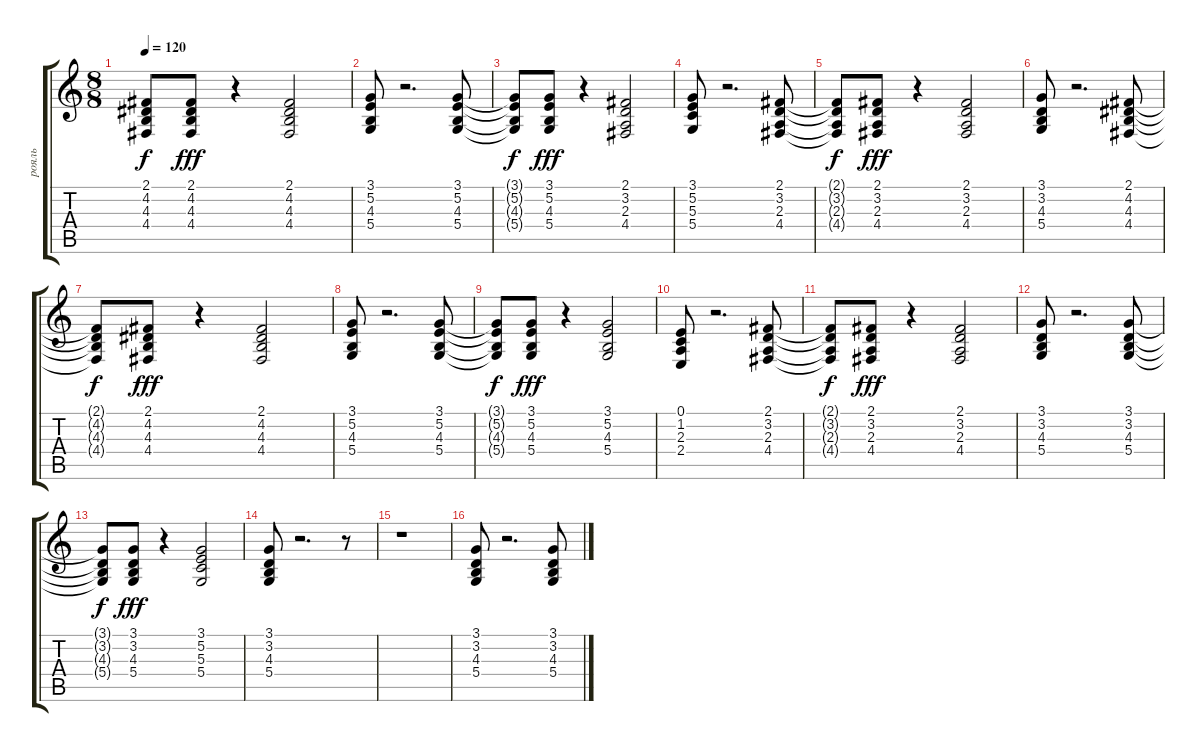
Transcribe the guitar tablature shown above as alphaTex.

\track ("рояль" "рояль") {instrument brightacousticpiano}
\staff {score tabs}
\tuning (E4 B3 G3 D3 A2 E2) {hide}
\ts (8 8)
\tempo 120
\clef g2
\ks c
(2.1{t} 4.2{t} 4.3{t} 4.4{t}).8{dy f} (2.1 4.2 4.3 4.4).8{dy fff} r.4 (2.1 4.2 4.3 4.4).2 |
(3.1 5.2 4.3 5.4).8 r.2{d} (3.1 5.2 4.3 5.4).8 |
(3.1{t} 5.2{t} 4.3{t} 5.4{t}).8{dy f} (3.1 5.2 4.3 5.4).8{dy fff} r.4 (2.1 3.2 2.3 4.4).2 |
(3.1 5.2 5.3 5.4).8 r.2{d} (2.1 3.2 2.3 4.4).8 |
(2.1{t} 3.2{t} 2.3{t} 4.4{t}).8{dy f} (2.1 3.2 2.3 4.4).8{dy fff} r.4 (2.1 3.2 2.3 4.4).2 |
(3.1 3.2 4.3 5.4).8 r.2{d} (2.1 4.2 4.3 4.4).8 |
(2.1{t} 4.2{t} 4.3{t} 4.4{t}).8{dy f} (2.1 4.2 4.3 4.4).8{dy fff} r.4 (2.1 4.2 4.3 4.4).2 |
(3.1 5.2 4.3 5.4).8 r.2{d} (3.1 5.2 4.3 5.4).8 |
(3.1{t} 5.2{t} 4.3{t} 5.4{t}).8{dy f} (3.1 5.2 4.3 5.4).8{dy fff} r.4 (3.1 5.2 4.3 5.4).2 |
(0.1 1.2 2.3 2.4).8 r.2{d} (2.1 3.2 2.3 4.4).8 |
(2.1{t} 3.2{t} 2.3{t} 4.4{t}).8{dy f} (2.1 3.2 2.3 4.4).8{dy fff} r.4 (2.1 3.2 2.3 4.4).2 |
(3.1 3.2 4.3 5.4).8 r.2{d} (3.1 3.2 4.3 5.4).8 |
(3.1{t} 3.2{t} 4.3{t} 5.4{t}).8{dy f} (3.1 3.2 4.3 5.4).8{dy fff} r.4 (3.1 5.2 5.3 5.4).2 |
(3.1 3.2 4.3 5.4).8 r.2{d} r.8 |
r.1 |
(3.1 3.2 4.3 5.4).8 r.2{d} (3.1 3.2 4.3 5.4).8
